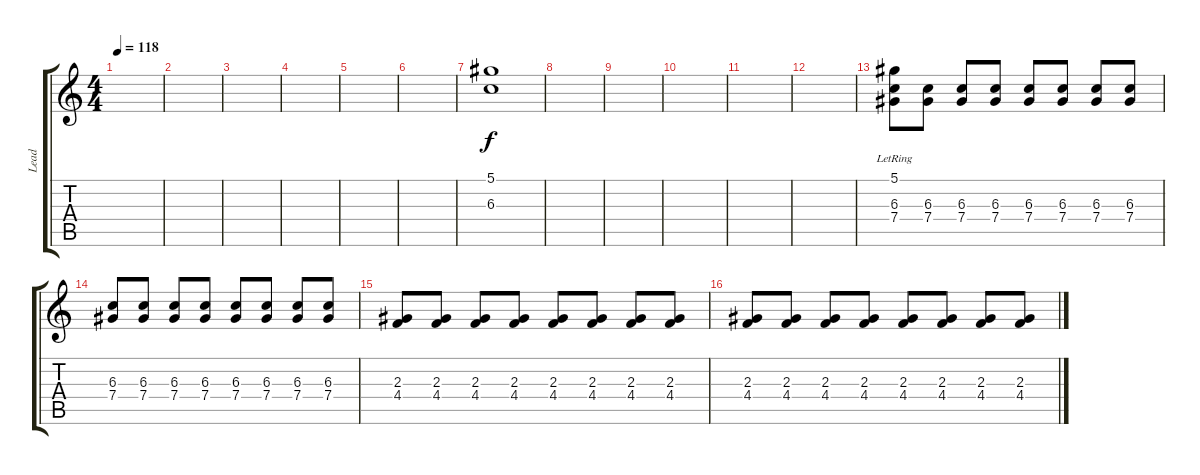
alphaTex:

\track ("Lead" "Lead") {instrument distortionguitar}
\staff {score tabs}
\tuning (Eb4 Bb3 Gb3 Db3 Ab2 Db2) {hide}
\ts (4 4)
\tempo 118
\clef g2
\ks c
|
|
|
|
|
|
(5.1 6.3).1{dy f instrument electricguitarjazz} |
|
|
|
|
|
(5.1{lr} 6.3 7.4).8{volume 12 instrument electricguitarjazz} (6.3 7.4).8 (6.3 7.4).8 (6.3 7.4).8 (6.3 7.4).8 (6.3 7.4).8 (6.3 7.4).8 (6.3 7.4).8 |
(6.3 7.4).8 (6.3 7.4).8 (6.3 7.4).8 (6.3 7.4).8 (6.3 7.4).8 (6.3 7.4).8 (6.3 7.4).8 (6.3 7.4).8 |
(2.3 4.4).8 (2.3 4.4).8 (2.3 4.4).8 (2.3 4.4).8 (2.3 4.4).8 (2.3 4.4).8 (2.3 4.4).8 (2.3 4.4).8 |
(2.3 4.4).8 (2.3 4.4).8 (2.3 4.4).8 (2.3 4.4).8 (2.3 4.4).8 (2.3 4.4).8 (2.3 4.4).8 (2.3 4.4).8
